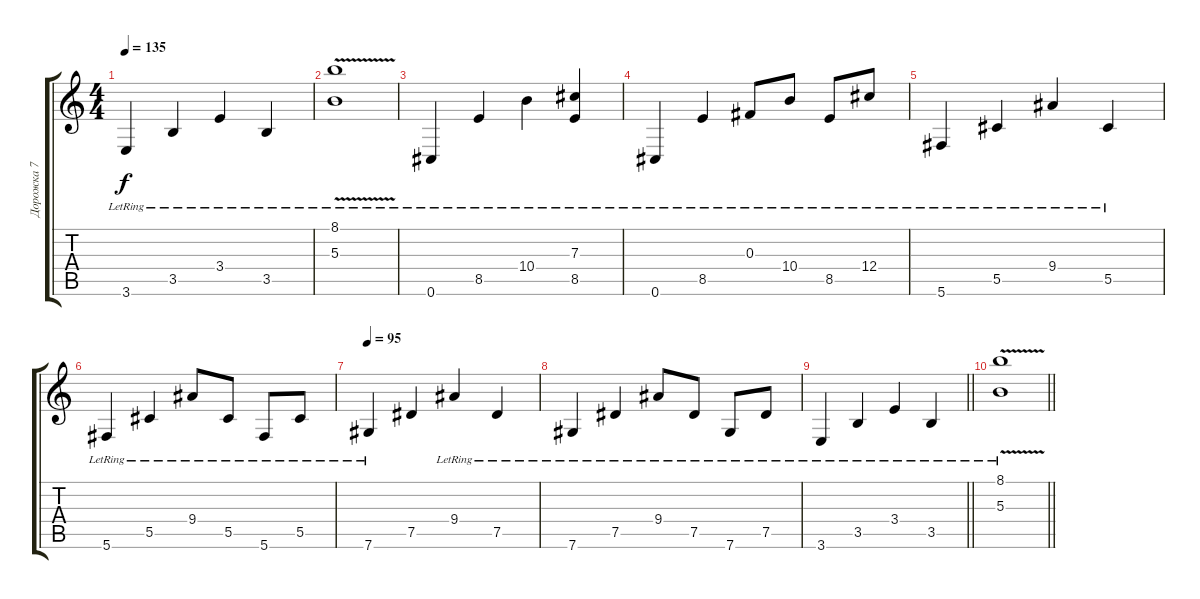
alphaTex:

\track ("Дорожка 7" "Дорожка 7") {instrument acousticguitarsteel}
\staff {score tabs}
\tuning (Eb4 Bb3 Gb3 Db3 Ab2 Db2) {hide}
\ts (4 4)
\tempo 135
\clef g2
\ks c
3.6{lr}.4{dy f} 3.5{lr}.4 3.4{lr}.4 3.5{lr}.4 |
(8.1{v lr} 5.3{v lr}).1 |
0.6{lr}.4{instrument electricgrandpiano} 8.5{lr}.4 10.4{lr}.4 (7.3{lr} 8.5).4 |
0.6{lr}.4 8.5{lr}.4 0.3{lr}.8 10.4{lr}.8 8.5{lr}.8 12.4{lr}.8 |
5.6{lr}.4 5.5{lr}.4 9.4{lr}.4 5.5{lr}.4 |
5.6{lr}.4 5.5{lr}.4 9.4{lr}.8 5.5{lr}.8 5.6{lr}.8 5.5{lr}.8 |
\tempo 95
7.6{lr}.4 7.5.4 9.4{lr}.4 7.5{lr}.4 |
7.6{lr}.4 7.5{lr}.4 9.4{lr}.8 7.5{lr}.8 7.6{lr}.8 7.5{lr}.8 |
\barLineRight lightlight
3.6{lr}.4 3.5{lr}.4 3.4{lr}.4 3.5{lr}.4 |
\barLineRight lightlight
(8.1{v lr} 5.3{v lr}).1
